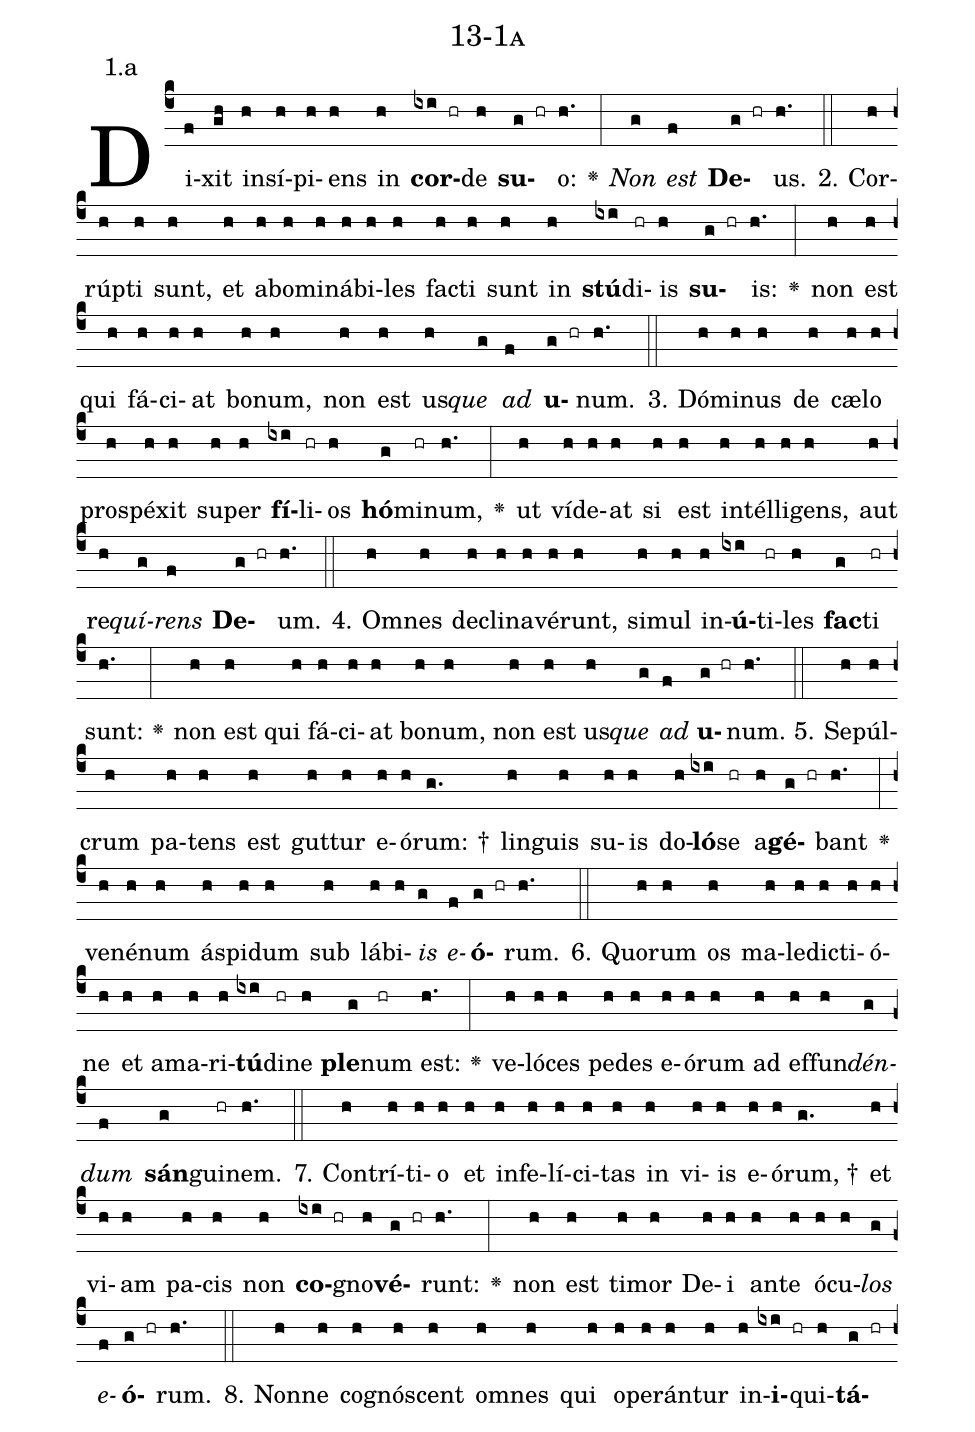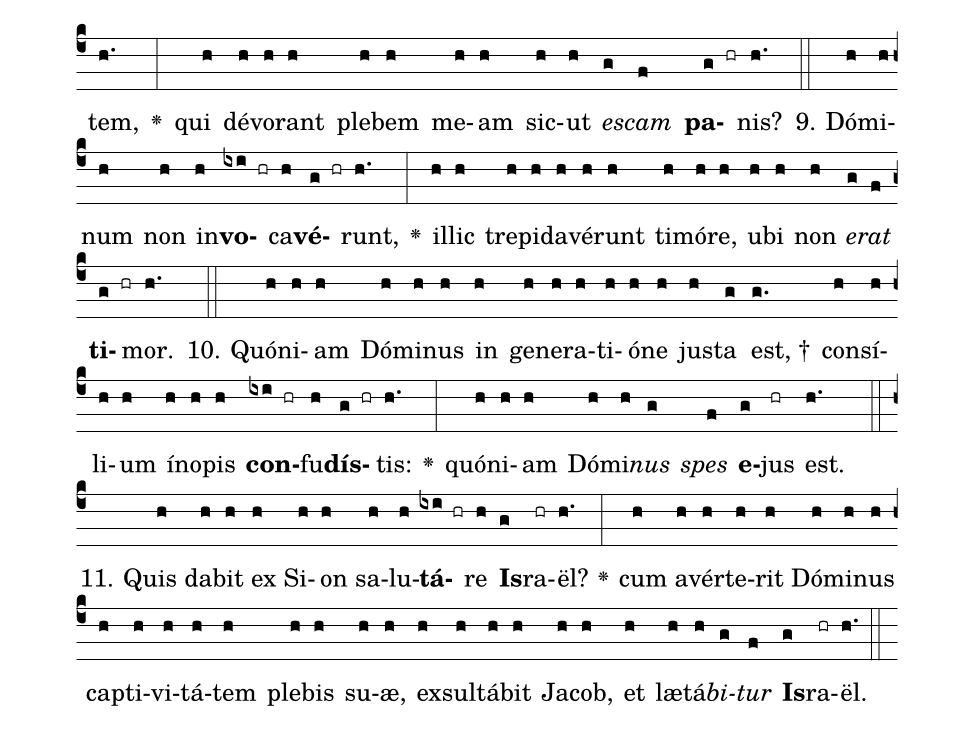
name: 13-1a;
annotation: 1.a;
%%
(c4)Di(f)xit(gh) in(h)sí(h)pi(h)ens(h) in(h) <b>cor</b>(ixi hr)de(h) <b>su</b>(g hr)o:(h.) <v>\greheightstar</v>(:) <i>Non</i>(g) <i>est</i>(f) <b>De</b>(g hr)us.(h.) (::)
2. Cor(h)rúp(h)ti(h) sunt,(h) et(h) ab(h)o(h)mi(h)ná(h)bi(h)les(h) fac(h)ti(h) sunt(h) in(h) <b>stú</b>(ixi)di(hr)is(h) <b>su</b>(g hr)is:(h.) <v>\greheightstar</v>(:) non(h) est(h) qui(h) fá(h)ci(h)at(h) bo(h)num,(h) non(h) est(h) us(h)<i>que</i>(g) <i>ad</i>(f) <b>u</b>(g hr)num.(h.) (::)
3. Dó(h)mi(h)nus(h) de(h) cæ(h)lo(h) pro(h)spé(h)xit(h) su(h)per(h) <b>fí</b>(ixi)li(hr)os(h) <b>hó</b>(g)mi(hr)num,(h.) <v>\greheightstar</v>(:) ut(h) ví(h)de(h)at(h) si(h) est(h) in(h)tél(h)li(h)gens,(h) aut(h) re(h)<i>quí</i>(g)<i>rens</i>(f) <b>De</b>(g hr)um.(h.) (::)
4. Om(h)nes(h) de(h)cli(h)na(h)vé(h)runt,(h) si(h)mul(h) in(h)<b>ú</b>(ixi)ti(hr)les(h) <b>fac</b>(g)ti(hr) sunt:(h.) <v>\greheightstar</v>(:) non(h) est(h) qui(h) fá(h)ci(h)at(h) bo(h)num,(h) non(h) est(h) us(h)<i>que</i>(g) <i>ad</i>(f) <b>u</b>(g hr)num.(h.) (::)
5. Se(h)púl(h)crum(h) pa(h)tens(h) est(h) gut(h)tur(h) e(h)ó(h)rum: †(g.) lin(h)guis(h) su(h)is(h) do(h)<b>ló</b>(ixi)se(hr) a(h)<b>gé</b>(g hr)bant(h.) <v>\greheightstar</v>(:) ve(h)né(h)num(h) ás(h)pi(h)dum(h) sub(h) lá(h)bi(h)<i>is</i>(g) <i>e</i>(f)<b>ó</b>(g hr)rum.(h.) (::)
6. Quo(h)rum(h) os(h) ma(h)le(h)dic(h)ti(h)ó(h)ne(h) et(h) a(h)ma(h)ri(h)<b>tú</b>(ixi)di(hr)ne(h) <b>ple</b>(g)num(hr) est:(h.) <v>\greheightstar</v>(:) ve(h)ló(h)ces(h) pe(h)des(h) e(h)ó(h)rum(h) ad(h) ef(h)fun(h)<i>dén</i>(g)<i>dum</i>(f) <b>sán</b>(g)gui(hr)nem.(h.) (::)
7. Con(h)trí(h)ti(h)o(h) et(h) in(h)fe(h)lí(h)ci(h)tas(h) in(h) vi(h)is(h) e(h)ó(h)rum, †(g.) et(h) vi(h)am(h) pa(h)cis(h) non(h) <b>co</b>(ixi hr)gno(h)<b>vé</b>(g hr)runt:(h.) <v>\greheightstar</v>(:) non(h) est(h) ti(h)mor(h) De(h)i(h) an(h)te(h) ó(h)cu(h)<i>los</i>(g) <i>e</i>(f)<b>ó</b>(g hr)rum.(h.) (::)
8. Non(h)ne(h) co(h)gnó(h)scent(h) om(h)nes(h) qui(h) o(h)pe(h)rán(h)tur(h) in(h)<b>i</b>(ixi hr)qui(h)<b>tá</b>(g hr)tem,(h.) <v>\greheightstar</v>(:) qui(h) dé(h)vo(h)rant(h) ple(h)bem(h) me(h)am(h) sic(h)ut(h) <i>es</i>(g)<i>cam</i>(f) <b>pa</b>(g hr)nis?(h.) (::)
9. Dó(h)mi(h)num(h) non(h) in(h)<b>vo</b>(ixi hr)ca(h)<b>vé</b>(g hr)runt,(h.) <v>\greheightstar</v>(:) il(h)lic(h) tre(h)pi(h)da(h)vé(h)runt(h) ti(h)mó(h)re,(h) u(h)bi(h) non(h) <i>e</i>(g)<i>rat</i>(f) <b>ti</b>(g hr)mor.(h.) (::)
10. Quón(h)i(h)am(h) Dó(h)mi(h)nus(h) in(h) ge(h)ne(h)ra(h)ti(h)ó(h)ne(h) jus(h)ta(g) est, †(g.) con(h)sí(h)li(h)um(h) ín(h)o(h)pis(h) <b>con</b>(ixi hr)fu(h)<b>dís</b>(g hr)tis:(h.) <v>\greheightstar</v>(:) quón(h)i(h)am(h) Dó(h)mi(h)<i>nus</i>(g) <i>spes</i>(f) <b>e</b>(g)jus(hr) est.(h.) (::)
11. Quis(h) da(h)bit(h) ex(h) Si(h)on(h) sa(h)lu(h)<b>tá</b>(ixi hr)re(h) <b>Is</b>(g)ra(hr)ël?(h.) <v>\greheightstar</v>(:) cum(h) a(h)vér(h)te(h)rit(h) Dó(h)mi(h)nus(h) cap(h)ti(h)vi(h)tá(h)tem(h) ple(h)bis(h) su(h)æ,(h) ex(h)sul(h)tá(h)bit(h) Ja(h)cob,(h) et(h) læ(h)tá(h)<i>bi</i>(g)<i>tur</i>(f) <b>Is</b>(g)ra(hr)ël.(h.) (::)
